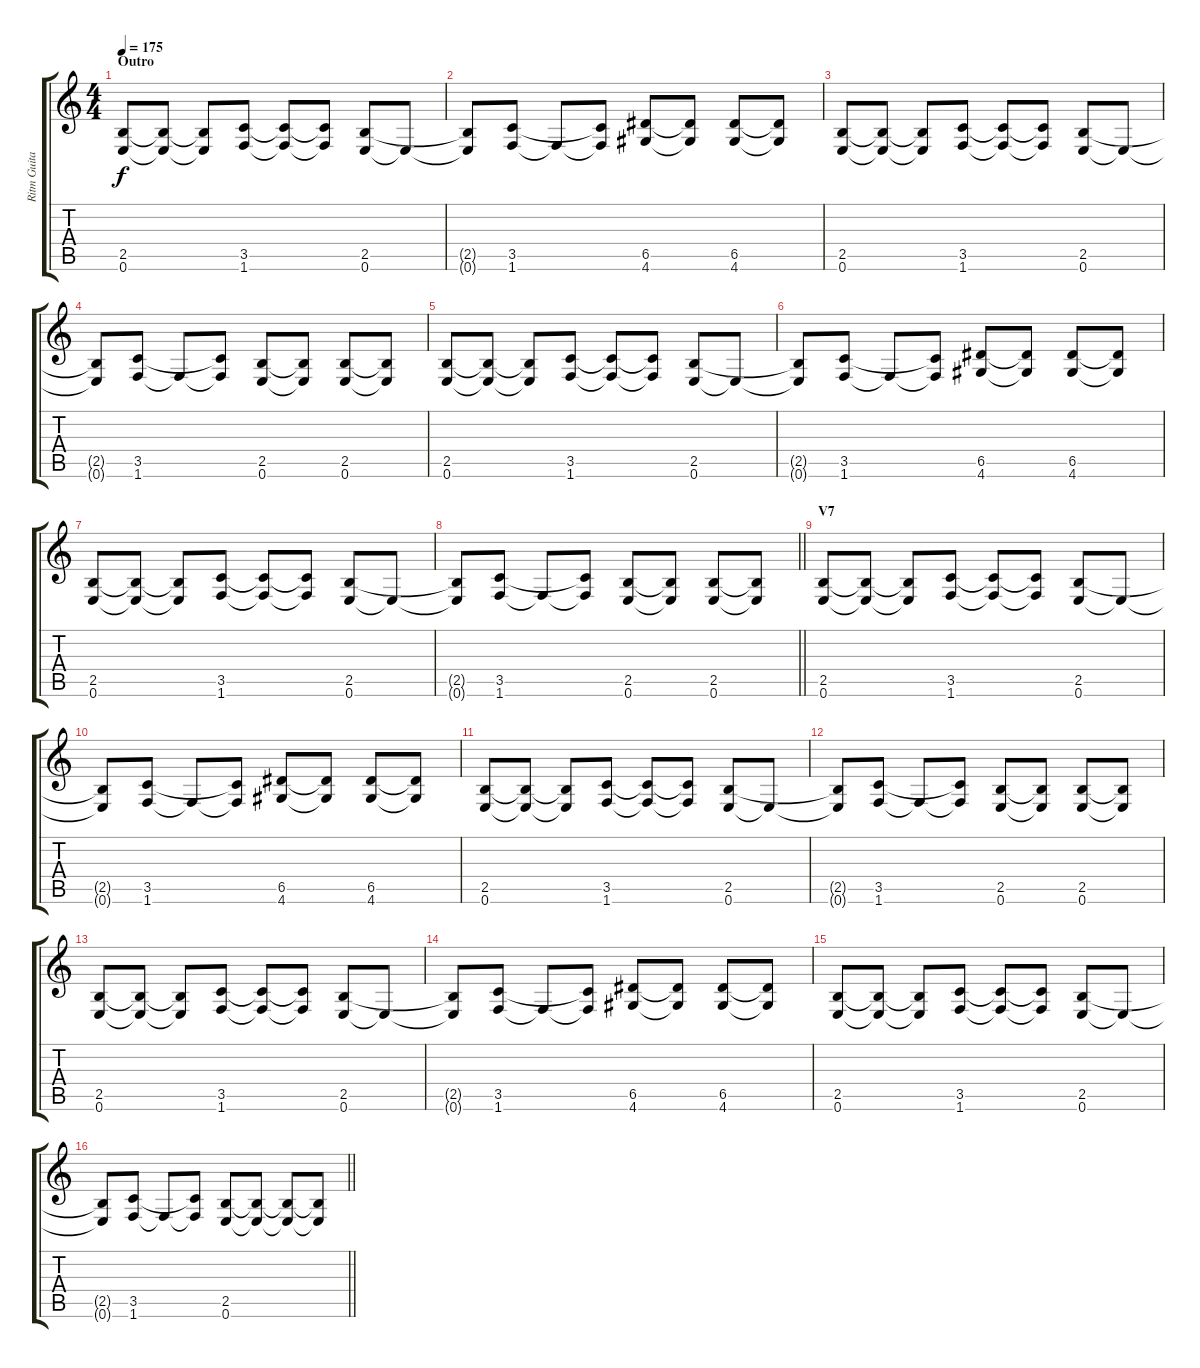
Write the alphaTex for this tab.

\track ("Ritm Guitar (Serg)" "Ritm Guita") {instrument distortionguitar}
\staff {score tabs}
\tuning (E4 B3 G3 D3 A2 E2) {hide}
\ts (4 4)
\section ("" "Outro")
\tempo 175
\clef g2
\ks c
(2.5 0.6).8{dy f} (2.5{t} 0.6{t}).8 (2.5{t} 0.6{t}).8 (3.5 1.6).8 (3.5{t} 1.6{t}).8 (3.5{t} 1.6{t}).8 (2.5 0.6).8 0.6{t}.8 |
(2.5{t} 0.6{t}).8 (3.5 1.6).8 1.6{t}.8 (3.5{t} 1.6{t}).8 (6.5 4.6).8 (6.5{t} 4.6{t}).8 (6.5 4.6).8 (6.5{t} 4.6{t}).8 |
(2.5 0.6).8 (2.5{t} 0.6{t}).8 (2.5{t} 0.6{t}).8 (3.5 1.6).8 (3.5{t} 1.6{t}).8 (3.5{t} 1.6{t}).8 (2.5 0.6).8 0.6{t}.8 |
(2.5{t} 0.6{t}).8 (3.5 1.6).8 1.6{t}.8 (3.5{t} 1.6{t}).8 (2.5 0.6).8 (2.5{t} 0.6{t}).8 (2.5 0.6).8 (2.5{t} 0.6{t}).8 |
(2.5 0.6).8 (2.5{t} 0.6{t}).8 (2.5{t} 0.6{t}).8 (3.5 1.6).8 (3.5{t} 1.6{t}).8 (3.5{t} 1.6{t}).8 (2.5 0.6).8 0.6{t}.8 |
(2.5{t} 0.6{t}).8 (3.5 1.6).8 1.6{t}.8 (3.5{t} 1.6{t}).8 (6.5 4.6).8 (6.5{t} 4.6{t}).8 (6.5 4.6).8 (6.5{t} 4.6{t}).8 |
(2.5 0.6).8 (2.5{t} 0.6{t}).8 (2.5{t} 0.6{t}).8 (3.5 1.6).8 (3.5{t} 1.6{t}).8 (3.5{t} 1.6{t}).8 (2.5 0.6).8 0.6{t}.8 |
\barLineRight lightlight
(2.5{t} 0.6{t}).8 (3.5 1.6).8 1.6{t}.8 (3.5{t} 1.6{t}).8 (2.5 0.6).8 (2.5{t} 0.6{t}).8 (2.5 0.6).8 (2.5{t} 0.6{t}).8 |
\section ("" "V7")
(2.5 0.6).8 (2.5{t} 0.6{t}).8 (2.5{t} 0.6{t}).8 (3.5 1.6).8 (3.5{t} 1.6{t}).8 (3.5{t} 1.6{t}).8 (2.5 0.6).8 0.6{t}.8 |
(2.5{t} 0.6{t}).8 (3.5 1.6).8 1.6{t}.8 (3.5{t} 1.6{t}).8 (6.5 4.6).8 (6.5{t} 4.6{t}).8 (6.5 4.6).8 (6.5{t} 4.6{t}).8 |
(2.5 0.6).8 (2.5{t} 0.6{t}).8 (2.5{t} 0.6{t}).8 (3.5 1.6).8 (3.5{t} 1.6{t}).8 (3.5{t} 1.6{t}).8 (2.5 0.6).8 0.6{t}.8 |
(2.5{t} 0.6{t}).8 (3.5 1.6).8 1.6{t}.8 (3.5{t} 1.6{t}).8 (2.5 0.6).8 (2.5{t} 0.6{t}).8 (2.5 0.6).8 (2.5{t} 0.6{t}).8 |
(2.5 0.6).8 (2.5{t} 0.6{t}).8 (2.5{t} 0.6{t}).8 (3.5 1.6).8 (3.5{t} 1.6{t}).8 (3.5{t} 1.6{t}).8 (2.5 0.6).8 0.6{t}.8 |
(2.5{t} 0.6{t}).8 (3.5 1.6).8 1.6{t}.8 (3.5{t} 1.6{t}).8 (6.5 4.6).8 (6.5{t} 4.6{t}).8 (6.5 4.6).8 (6.5{t} 4.6{t}).8 |
(2.5 0.6).8 (2.5{t} 0.6{t}).8 (2.5{t} 0.6{t}).8 (3.5 1.6).8 (3.5{t} 1.6{t}).8 (3.5{t} 1.6{t}).8 (2.5 0.6).8 0.6{t}.8 |
\barLineRight lightlight
(2.5{t} 0.6{t}).8 (3.5 1.6).8 1.6{t}.8 (3.5{t} 1.6{t}).8 (2.5 0.6).8 (2.5{t} 0.6{t}).8 (2.5{t} 0.6{t}).8 (2.5{t} 0.6{t}).8
